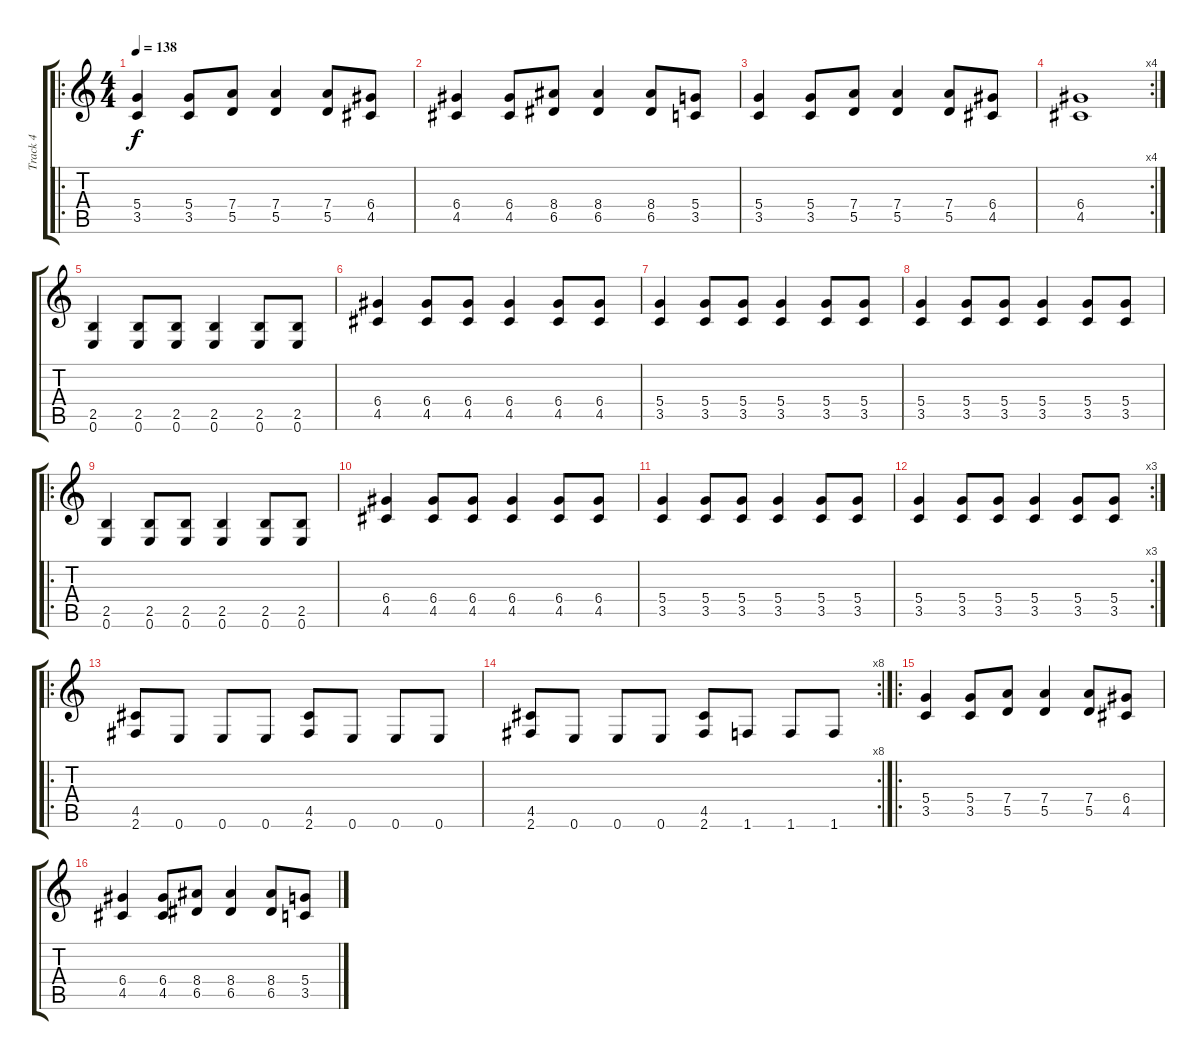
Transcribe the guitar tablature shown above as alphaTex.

\track ("Track 4" "Track 4") {instrument overdrivenguitar}
\staff {score tabs}
\tuning (E4 B3 G3 D3 A2 E2) {hide}
\ro
\ts (4 4)
\tempo 138
\clef g2
\ks c
(5.4 3.5).4{dy f} (5.4 3.5).8 (7.4 5.5).8 (7.4 5.5).4 (7.4 5.5).8 (6.4 4.5).8 |
(6.4 4.5).4 (6.4 4.5).8 (8.4 6.5).8 (8.4 6.5).4 (8.4 6.5).8 (5.4 3.5).8 |
(5.4 3.5).4 (5.4 3.5).8 (7.4 5.5).8 (7.4 5.5).4 (7.4 5.5).8 (6.4 4.5).8 |
\rc 4
(6.4 4.5).1 |
(2.5 0.6).4 (2.5 0.6).8 (2.5 0.6).8 (2.5 0.6).4 (2.5 0.6).8 (2.5 0.6).8 |
(6.4 4.5).4 (6.4 4.5).8 (6.4 4.5).8 (6.4 4.5).4 (6.4 4.5).8 (6.4 4.5).8 |
(5.4 3.5).4 (5.4 3.5).8 (5.4 3.5).8 (5.4 3.5).4 (5.4 3.5).8 (5.4 3.5).8 |
(5.4 3.5).4 (5.4 3.5).8 (5.4 3.5).8 (5.4 3.5).4 (5.4 3.5).8 (5.4 3.5).8 |
\ro
(2.5 0.6).4 (2.5 0.6).8 (2.5 0.6).8 (2.5 0.6).4 (2.5 0.6).8 (2.5 0.6).8 |
(6.4 4.5).4 (6.4 4.5).8 (6.4 4.5).8 (6.4 4.5).4 (6.4 4.5).8 (6.4 4.5).8 |
(5.4 3.5).4 (5.4 3.5).8 (5.4 3.5).8 (5.4 3.5).4 (5.4 3.5).8 (5.4 3.5).8 |
\rc 3
(5.4 3.5).4 (5.4 3.5).8 (5.4 3.5).8 (5.4 3.5).4 (5.4 3.5).8 (5.4 3.5).8 |
\ro
(4.5 2.6).8 0.6.8 0.6.8 0.6.8 (4.5 2.6).8 0.6.8 0.6.8 0.6.8 |
\rc 8
(4.5 2.6).8 0.6.8 0.6.8 0.6.8 (4.5 2.6).8 1.6.8 1.6.8 1.6.8 |
\ro
(5.4 3.5).4 (5.4 3.5).8 (7.4 5.5).8 (7.4 5.5).4 (7.4 5.5).8 (6.4 4.5).8 |
(6.4 4.5).4 (6.4 4.5).8 (8.4 6.5).8 (8.4 6.5).4 (8.4 6.5).8 (5.4 3.5).8
